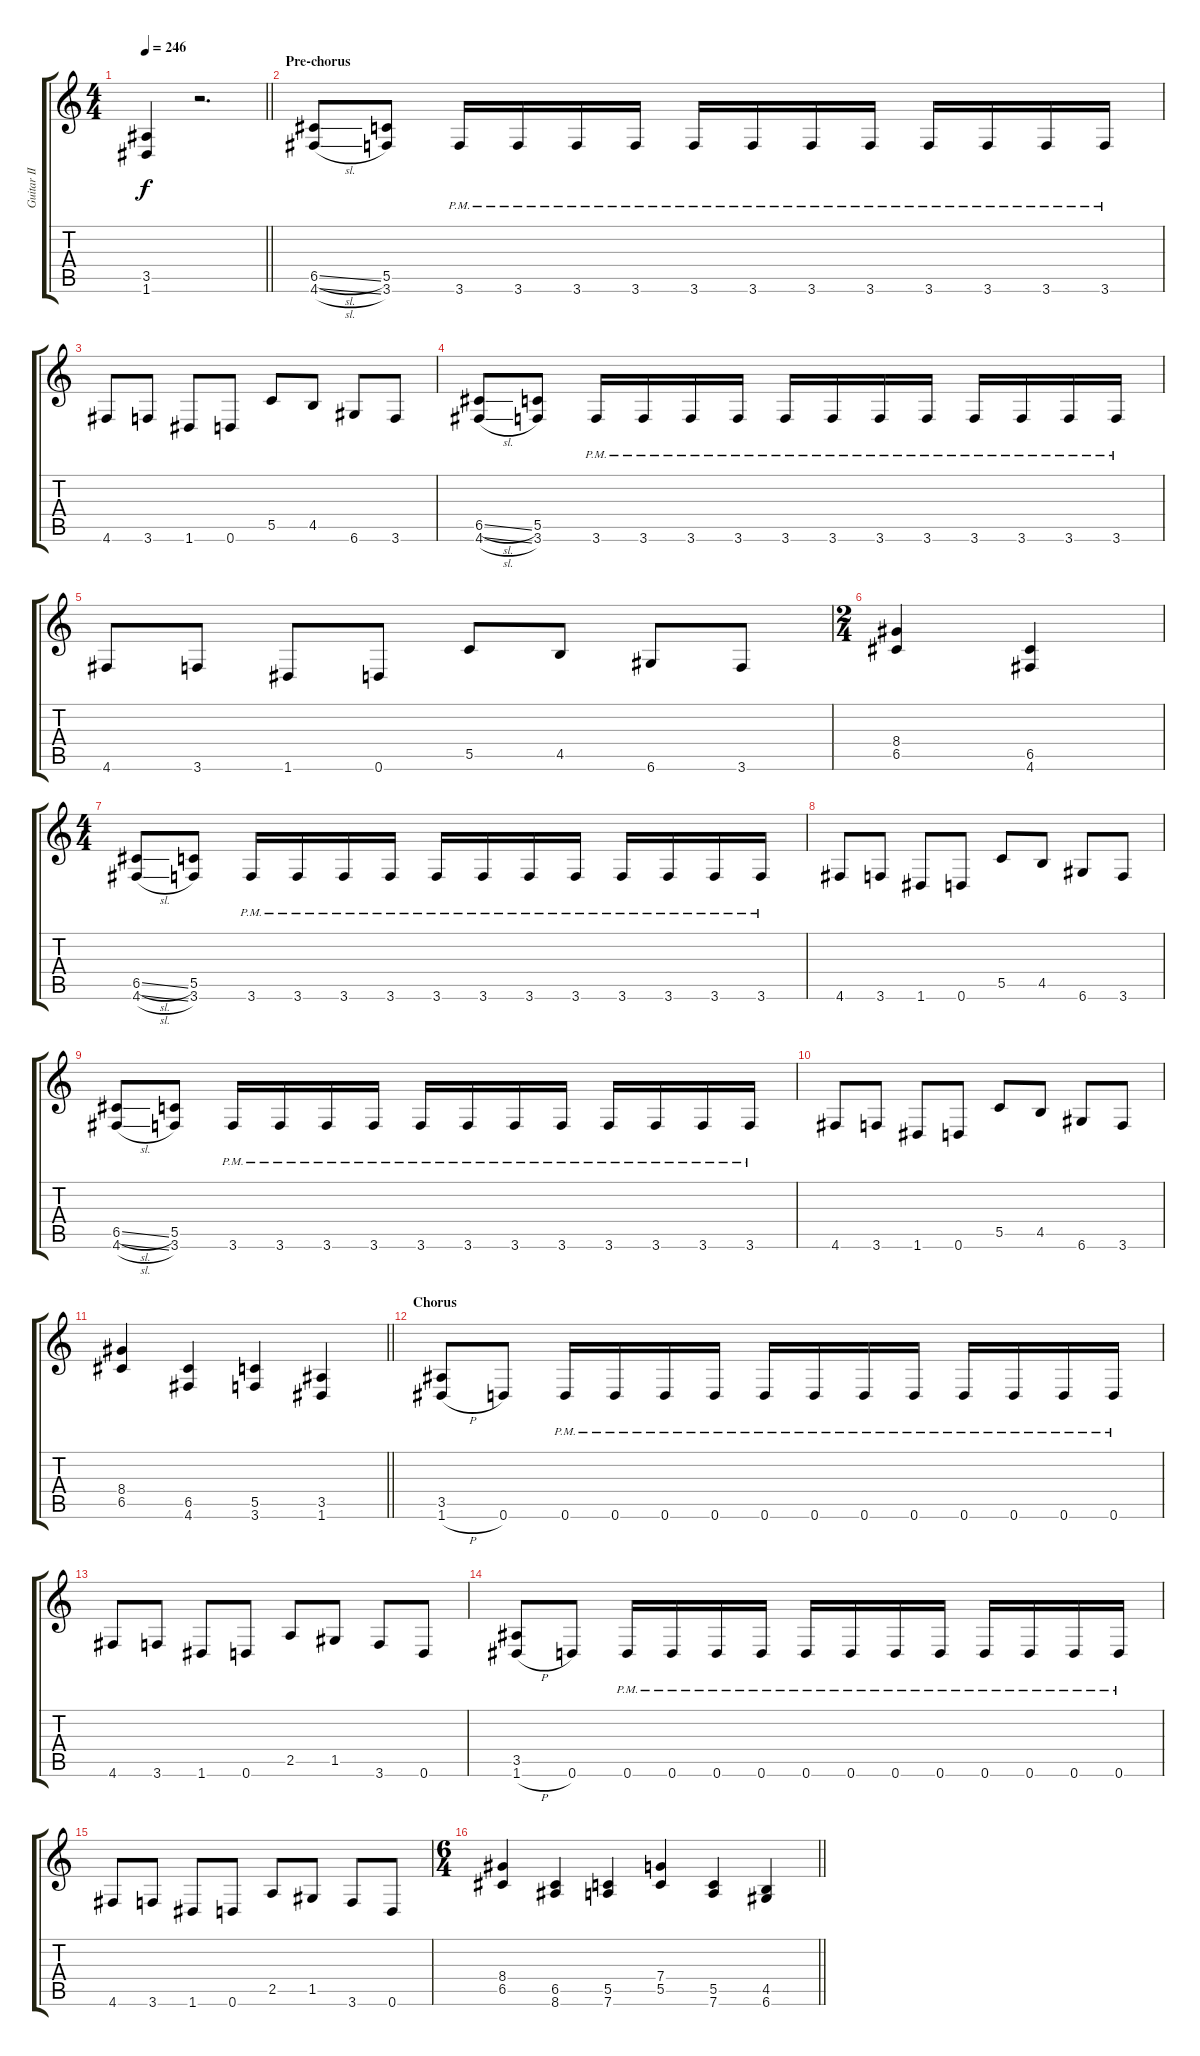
\track ("Guitar II" "Guitar II") {instrument distortionguitar}
\staff {score tabs}
\tuning (D4 A3 F3 C3 G2 D2) {hide}
\ts (4 4)
\section ("" "")
\tempo 246
\clef g2
\barLineRight lightlight
\ks c
(3.5 1.6).4{dy f} r.2{d} |
\section ("" "Pre-chorus")
(6.5{sl} 4.6{sl}).8 (5.5 3.6).8 3.6{pm}.16 3.6{pm}.16 3.6{pm}.16 3.6{pm}.16 3.6{pm}.16 3.6{pm}.16 3.6{pm}.16 3.6{pm}.16 3.6{pm}.16 3.6{pm}.16 3.6{pm}.16 3.6{pm}.16 |
4.6.8 3.6.8 1.6.8 0.6.8 5.5.8 4.5.8 6.6.8 3.6.8 |
(6.5{sl} 4.6{sl}).8 (5.5 3.6).8 3.6{pm}.16 3.6{pm}.16 3.6{pm}.16 3.6{pm}.16 3.6{pm}.16 3.6{pm}.16 3.6{pm}.16 3.6{pm}.16 3.6{pm}.16 3.6{pm}.16 3.6{pm}.16 3.6{pm}.16 |
4.6.8 3.6.8 1.6.8 0.6.8 5.5.8 4.5.8 6.6.8 3.6.8 |
\ts (2 4)
(8.4 6.5).4 (6.5 4.6).4 |
\ts (4 4)
(6.5{sl} 4.6{sl}).8 (5.5 3.6).8 3.6{pm}.16 3.6{pm}.16 3.6{pm}.16 3.6{pm}.16 3.6{pm}.16 3.6{pm}.16 3.6{pm}.16 3.6{pm}.16 3.6{pm}.16 3.6{pm}.16 3.6{pm}.16 3.6{pm}.16 |
4.6.8 3.6.8 1.6.8 0.6.8 5.5.8 4.5.8 6.6.8 3.6.8 |
(6.5{sl} 4.6{sl}).8 (5.5 3.6).8 3.6{pm}.16 3.6{pm}.16 3.6{pm}.16 3.6{pm}.16 3.6{pm}.16 3.6{pm}.16 3.6{pm}.16 3.6{pm}.16 3.6{pm}.16 3.6{pm}.16 3.6{pm}.16 3.6{pm}.16 |
4.6.8 3.6.8 1.6.8 0.6.8 5.5.8 4.5.8 6.6.8 3.6.8 |
\barLineRight lightlight
(8.4 6.5).4 (6.5 4.6).4 (5.5 3.6).4 (3.5 1.6).4 |
\section ("" "Chorus")
(3.5 1.6{h}).8 0.6.8 0.6{pm}.16 0.6{pm}.16 0.6{pm}.16 0.6{pm}.16 0.6{pm}.16 0.6{pm}.16 0.6{pm}.16 0.6{pm}.16 0.6{pm}.16 0.6{pm}.16 0.6{pm}.16 0.6{pm}.16 |
4.6.8 3.6.8 1.6.8 0.6.8 2.5.8 1.5.8 3.6.8 0.6.8 |
(3.5 1.6{h}).8 0.6.8 0.6{pm}.16 0.6{pm}.16 0.6{pm}.16 0.6{pm}.16 0.6{pm}.16 0.6{pm}.16 0.6{pm}.16 0.6{pm}.16 0.6{pm}.16 0.6{pm}.16 0.6{pm}.16 0.6{pm}.16 |
4.6.8 3.6.8 1.6.8 0.6.8 2.5.8 1.5.8 3.6.8 0.6.8 |
\ts (6 4)
\barLineRight lightlight
(8.4 6.5).4 (6.5 8.6).4 (5.5 7.6).4 (7.4 5.5).4 (5.5 7.6).4 (4.5 6.6).4
